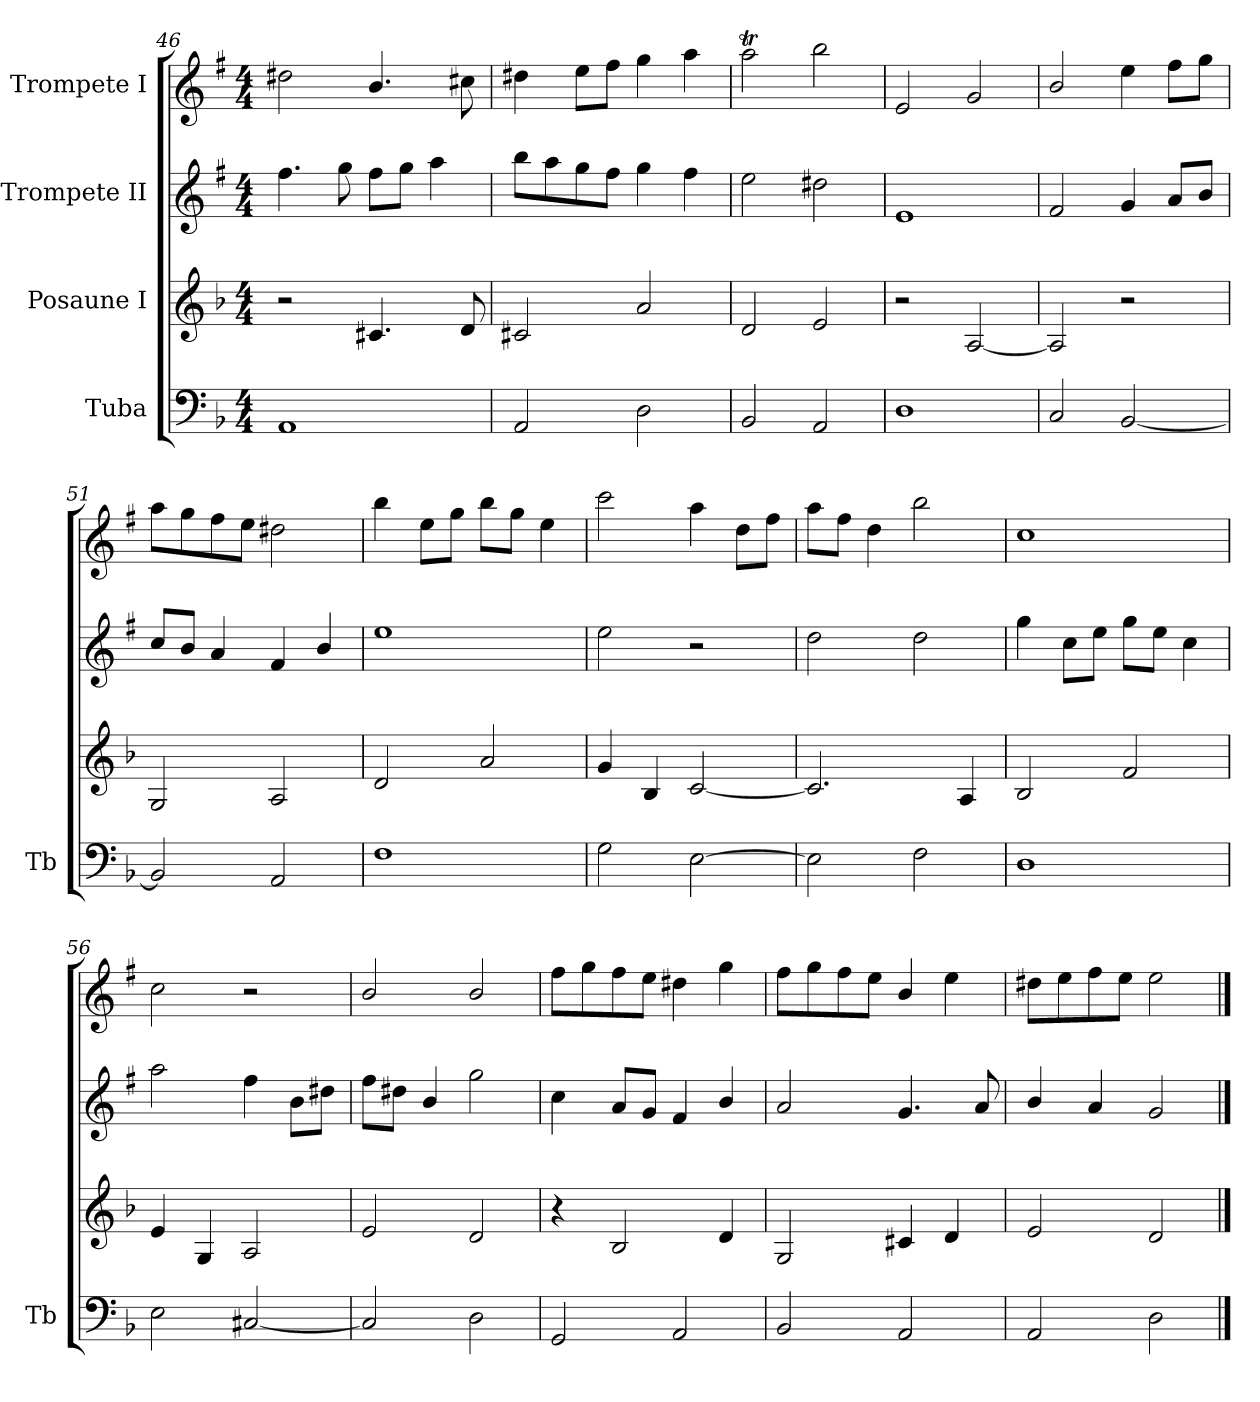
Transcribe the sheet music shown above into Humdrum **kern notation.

**kern	**kern	**kern	**kern
*part4	*part3	*part2	*part1
*staff4	*staff3	*staff2	*staff1
*I"Tuba	*I"Posaune I	*I"Trompete II	*I"Trompete I
*I'Tb	*	*	*
*clefF4	*clefG2	*clefG2	*clefG2
*	*	*ITrd1c2	*ITrd1c2
*k[b-]	*k[b-]	*k[b-]	*k[b-]
*M4/4	*M4/4	*M4/4	*M4/4
=46	=46	=46	=46
1AA	2r	4.ee\	2cc#X\
.	.	8ff\	.
.	4.c#X/	8ee\L	4.a/
.	.	8ff\J	.
.	.	4gg\	.
.	8d/	.	8bn\
=47	=47	=47	=47
2AA/	2c#X/	8aa\L	4cc#X\
.	.	8gg\	.
.	.	8ff\	8dd\L
.	.	8ee\J	8ee\J
2D\	2a/	4ff\	4ff\
.	.	4ee\	4gg\
=48	=48	=48	=48
2BB-/	2d/	2dd\	2ggT\
2AA/	2e/	2cc#X\	2aa\
=49	=49	=49	=49
1D	2r	1d	2d/
.	[2A/	.	2f/
=50	=50	=50	=50
2C/	2A/]	2e/	2a/
[2BB-/	2r	4f/	4dd\
.	.	8g/L	8ee\L
.	.	8a/J	8ff\J
=51	=51	=51	=51
2BB-/]	2G/	8b-/L	8gg\L
.	.	8a/J	8ff\
.	.	4g/	8ee\
.	.	.	8dd\J
2AA/	2A/	4e/	2cc#X\
.	.	4a/	.
!!LO:LB:g=z
=52	=52	=52	=52
1F	2d/	1dd	4aa\
.	.	.	8dd\L
.	.	.	8ff\J
.	2a/	.	8aa\L
.	.	.	8ff\J
.	.	.	4dd\
=53	=53	=53	=53
2G\	4g/	2dd\	2bb-\
.	4B-/	.	.
[2E\	[2c/	2r	4gg\
.	.	.	8cc\L
.	.	.	8ee\J
=54	=54	=54	=54
2E\]	2.c/]	2cc\	8gg\L
.	.	.	8ee\J
.	.	.	4cc\
2F\	.	2cc\	2aa\
.	4A/	.	.
=55	=55	=55	=55
1D	2B-/	4ff\	1b-
.	.	8b-\L	.
.	.	8dd\J	.
.	2f/	8ff\L	.
.	.	8dd\J	.
.	.	4b-\	.
=56	=56	=56	=56
2E\	4e/	2gg\	2b-\
.	4G/	.	.
[2C#X/	2A/	4ee\	2r
.	.	8a\L	.
.	.	8cc#X\J	.
=57	=57	=57	=57
2C#/]	2e/	8ee\L	2a/
.	.	8cc#X\J	.
.	.	4a/	.
2D\	2d/	2ff\	2a/
=58	=58	=58	=58
2GG/	4r	4b-\	8ee\L
.	.	.	8ff\
.	2B-/	8g/L	8ee\
.	.	8f/J	8dd\J
2AA/	.	4e/	4cc#X\
.	4d/	4a/	4ff\
!!LO:LB:g=z
=59	=59	=59	=59
2BB-/	2G/	2g/	8ee\L
.	.	.	8ff\
.	.	.	8ee\
.	.	.	8dd\J
2AA/	4c#X/	4.f/	4a/
.	4d/	.	4dd\
.	.	8g/	.
=60	=60	=60	=60
2AA/	2e/	4a/	8cc#X\L
.	.	.	8dd\
.	.	4g/	8ee\
.	.	.	8dd\J
2D\	2d/	2f/	2dd\
==	==	==	==
*-	*-	*-	*-
